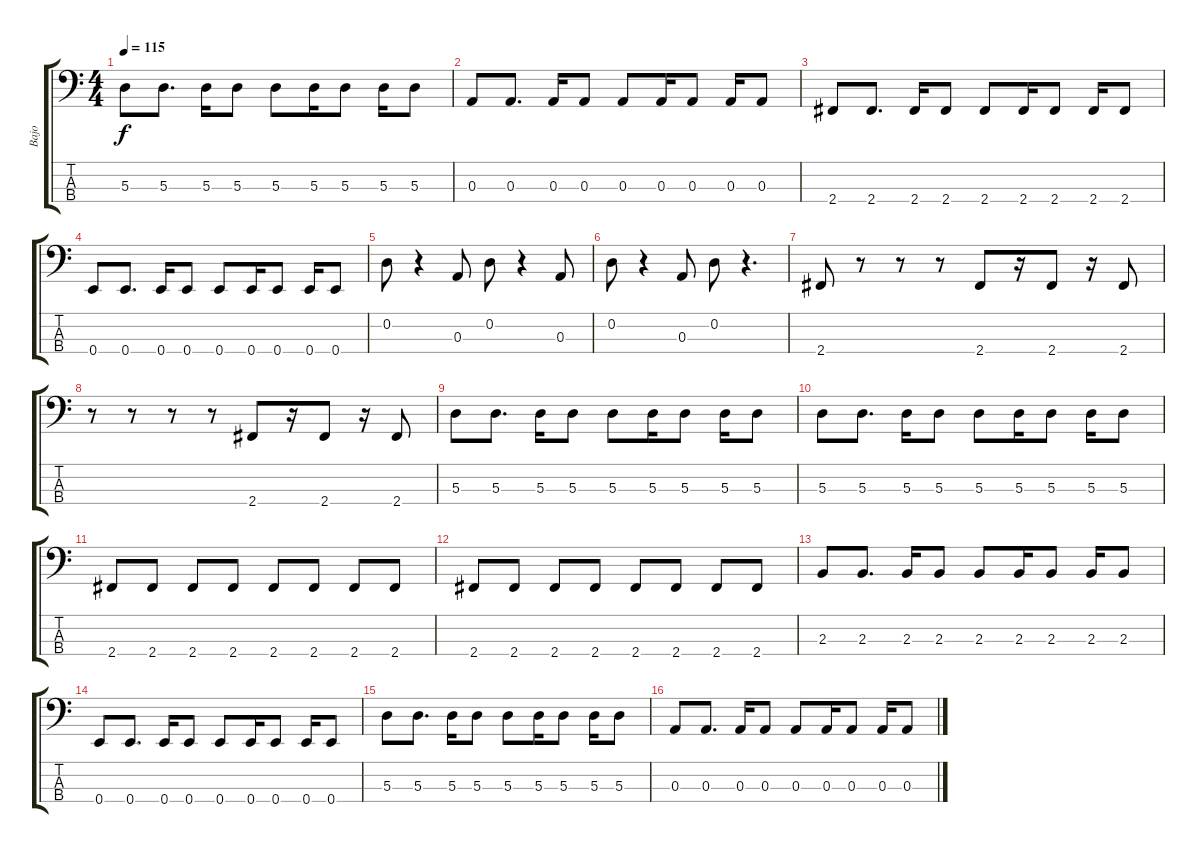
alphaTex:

\track ("Bajo" "Bajo") {instrument electricbassfinger}
\staff {score tabs}
\tuning (G2 D2 A1 E1) {hide}
\ts (4 4)
\tempo 115
\clef f4
\ks c
5.3.8{dy f} 5.3.8{d} 5.3.16 5.3.8 5.3.8 5.3.16 5.3.8 5.3.16 5.3.8 |
0.3.8 0.3.8{d} 0.3.16 0.3.8 0.3.8 0.3.16 0.3.8 0.3.16 0.3.8 |
2.4.8 2.4.8{d} 2.4.16 2.4.8 2.4.8 2.4.16 2.4.8 2.4.16 2.4.8 |
0.4.8 0.4.8{d} 0.4.16 0.4.8 0.4.8 0.4.16 0.4.8 0.4.16 0.4.8 |
0.2.8 r.4 0.3.8 0.2.8 r.4 0.3.8 |
0.2.8 r.4 0.3.8 0.2.8 r.4{d} |
2.4.8 r.8 r.8 r.8 2.4.8 r.16 2.4.8 r.16 2.4.8 |
r.8 r.8 r.8 r.8 2.4.8 r.16 2.4.8 r.16 2.4.8 |
5.3.8 5.3.8{d} 5.3.16 5.3.8 5.3.8 5.3.16 5.3.8 5.3.16 5.3.8 |
5.3.8 5.3.8{d} 5.3.16 5.3.8 5.3.8 5.3.16 5.3.8 5.3.16 5.3.8 |
2.4.8 2.4.8 2.4.8 2.4.8 2.4.8 2.4.8 2.4.8 2.4.8 |
2.4.8 2.4.8 2.4.8 2.4.8 2.4.8 2.4.8 2.4.8 2.4.8 |
2.3.8 2.3.8{d} 2.3.16 2.3.8 2.3.8 2.3.16 2.3.8 2.3.16 2.3.8 |
0.4.8 0.4.8{d} 0.4.16 0.4.8 0.4.8 0.4.16 0.4.8 0.4.16 0.4.8 |
5.3.8 5.3.8{d} 5.3.16 5.3.8 5.3.8 5.3.16 5.3.8 5.3.16 5.3.8 |
0.3.8 0.3.8{d} 0.3.16 0.3.8 0.3.8 0.3.16 0.3.8 0.3.16 0.3.8
